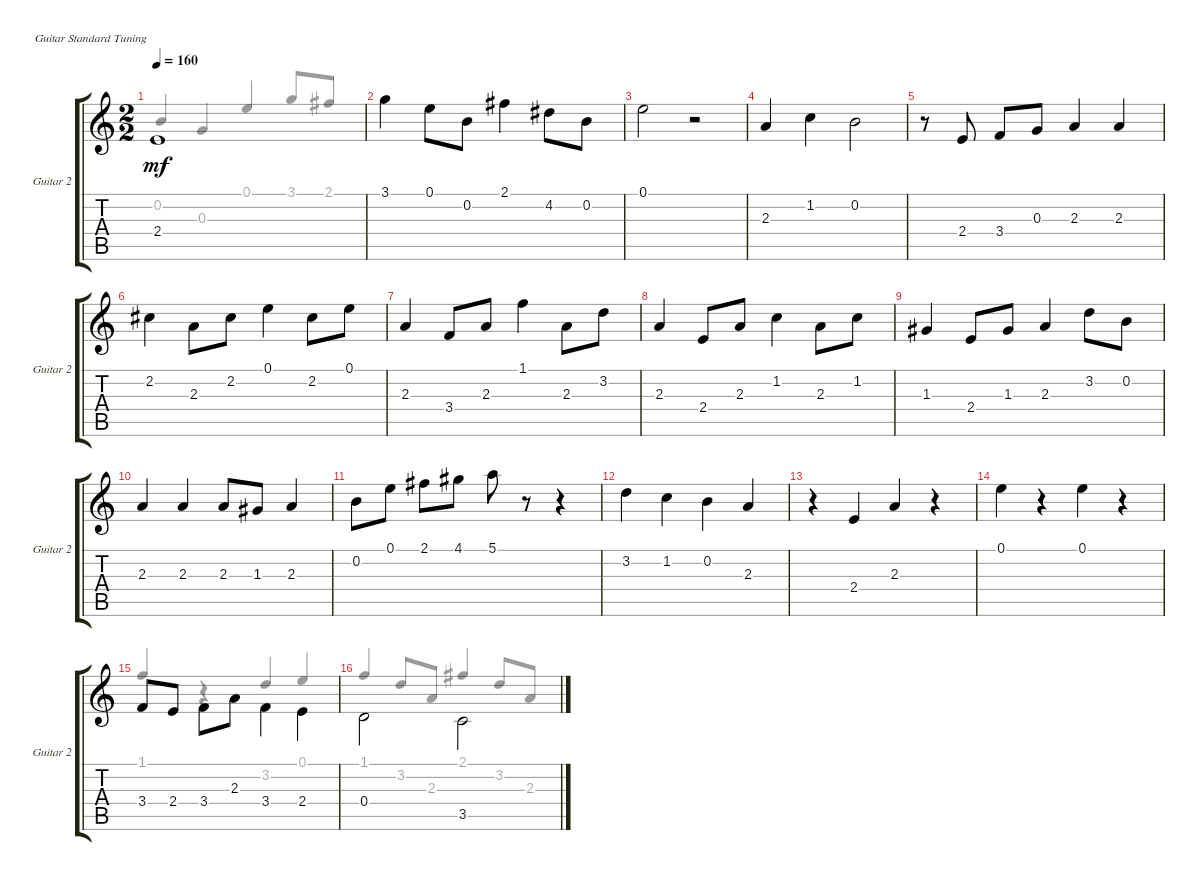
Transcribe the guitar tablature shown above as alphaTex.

\defaultSystemsLayout 4
\bracketExtendMode groupsimilarinstruments
\useSystemSignSeparator
\singleTrackTrackNamePolicy allsystems
\multiTrackTrackNamePolicy allsystems
\firstSystemTrackNameOrientation horizontal
\otherSystemsTrackNameOrientation horizontal
\track ("Guitar 2" "Guitar 2") {instrument acousticguitarsteel}
\staff {score tabs}
\tuning (E4 B3 G3 D3 A2 E2)
\voice
\ts (2 2)
\tempo 160
\clef g2
\ks c
2.4.1{dy mf} |
3.1.4 0.1.8 0.2.8 2.1.4 4.2.8 0.2.8 |
0.1.2 r.2 |
2.3.4 1.2.4 0.2.2 |
r.8 2.4.8 3.4.8 0.3.8 2.3.4 2.3.4 |
2.2.4 2.3.8 2.2.8 0.1.4 2.2.8 0.1.8 |
2.3.4 3.4.8 2.3.8 1.1.4 2.3.8 3.2.8 |
2.3.4 2.4.8 2.3.8 1.2.4 2.3.8 1.2.8 |
1.3.4 2.4.8 1.3.8 2.3.4 3.2.8 0.2.8 |
2.3.4 2.3.4 2.3.8 1.3.8 2.3.4 |
0.2.8 0.1.8 2.1.8 4.1.8 5.1.8 r.8 r.4 |
3.2.4 1.2.4 0.2.4 2.3.4 |
r.4 2.4.4 2.3.4 r.4 |
0.1.4 r.4 0.1.4 r.4 |
3.4.8 2.4.8 3.4.8 2.3.8{beam invert} 3.4.4{beam invert} 2.4.4{beam invert} |
0.4.2{beam invert} 3.5.2{beam invert}
\voice
\clef g2
\ottava regular
\simile none
\ks c
0.2.4{dy mf beam invert} 0.3.4{beam invert} 0.1.4{beam invert} 3.1.8{beam invert} 2.1.8{beam invert} |
|
|
|
|
|
|
|
|
|
|
|
|
|
1.1.4{beam invert} r.4{beam invert} 3.2.4{beam invert} 0.1.4{beam invert} |
1.1.4{beam invert} 3.2.8 2.3.8{beam invert} 2.1.4{beam invert} 3.2.8{beam invert} 2.3.8
